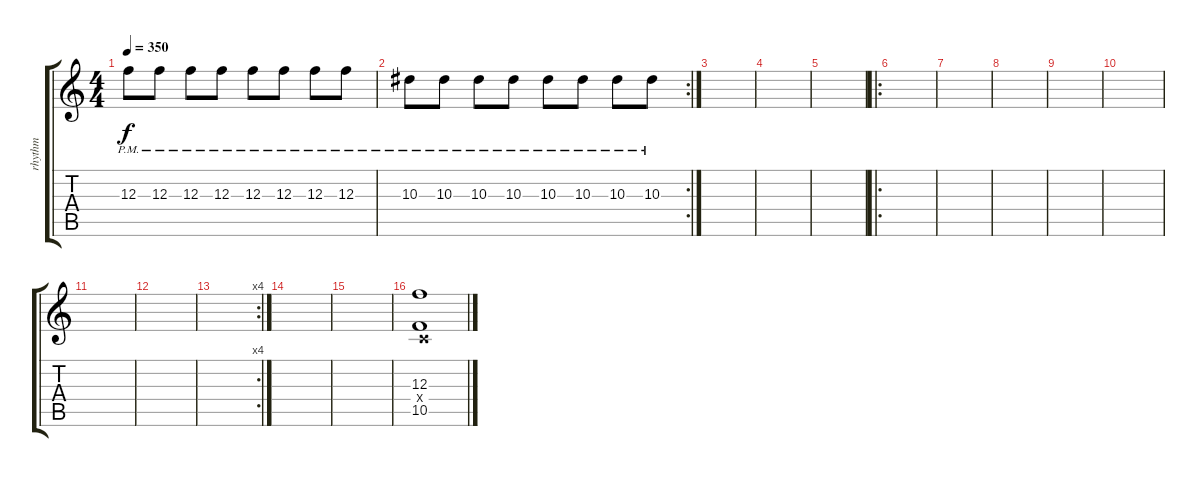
\track ("rhythm" "rhythm") {instrument overdrivenguitar}
\staff {score tabs}
\tuning (D4 A3 F3 C3 G2 C2) {hide}
\ts (4 4)
\tempo 350
\clef g2
\ks c
12.3{pm}.8{dy f} 12.3{pm}.8 12.3{pm}.8 12.3{pm}.8 12.3{pm}.8 12.3{pm}.8 12.3{pm}.8 12.3{pm}.8 |
\rc 2
10.3{pm}.8 10.3{pm}.8 10.3{pm}.8 10.3{pm}.8 10.3{pm}.8 10.3{pm}.8 10.3{pm}.8 10.3{pm}.8 |
|
|
|
\ro
|
|
|
|
|
|
|
\rc 4
|
|
|
(12.3 0.4{x} 10.5).1
